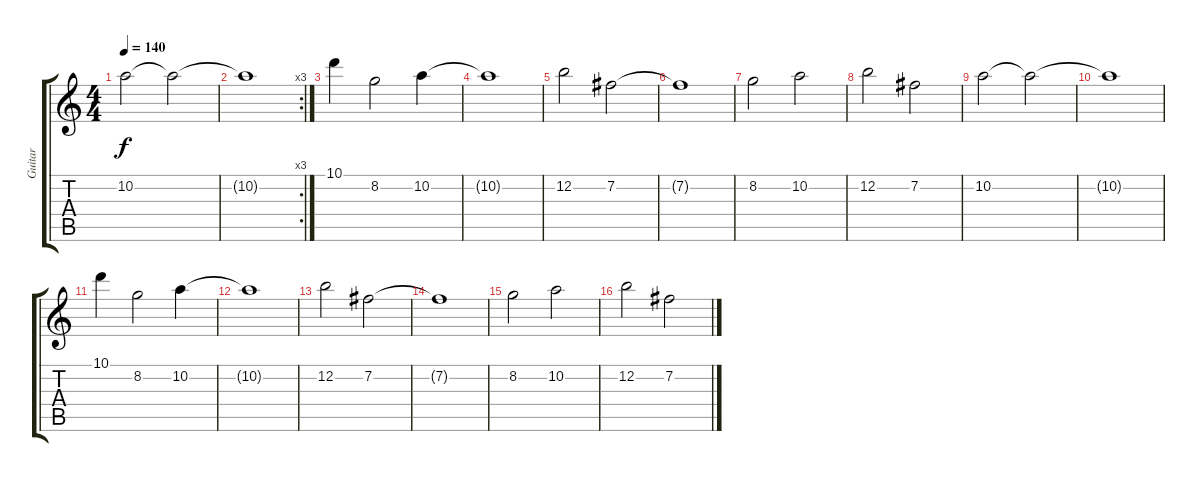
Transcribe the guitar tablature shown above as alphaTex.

\track ("Guitar" "Guitar") {instrument distortionguitar}
\staff {score tabs}
\tuning (E4 B3 G3 D3 A2 E2) {hide}
\ts (4 4)
\tempo 140
\clef g2
\ks c
10.2.2{dy f} 10.2{t}.2 |
\rc 3
10.2{t}.1 |
10.1.4 8.2.2 10.2.4 |
10.2{t}.1 |
12.2.2 7.2.2 |
7.2{t}.1 |
8.2.2 10.2.2 |
12.2.2 7.2.2 |
10.2.2 10.2{t}.2 |
10.2{t}.1 |
10.1.4 8.2.2 10.2.4 |
10.2{t}.1 |
12.2.2 7.2.2 |
7.2{t}.1 |
8.2.2 10.2.2 |
12.2.2 7.2.2
